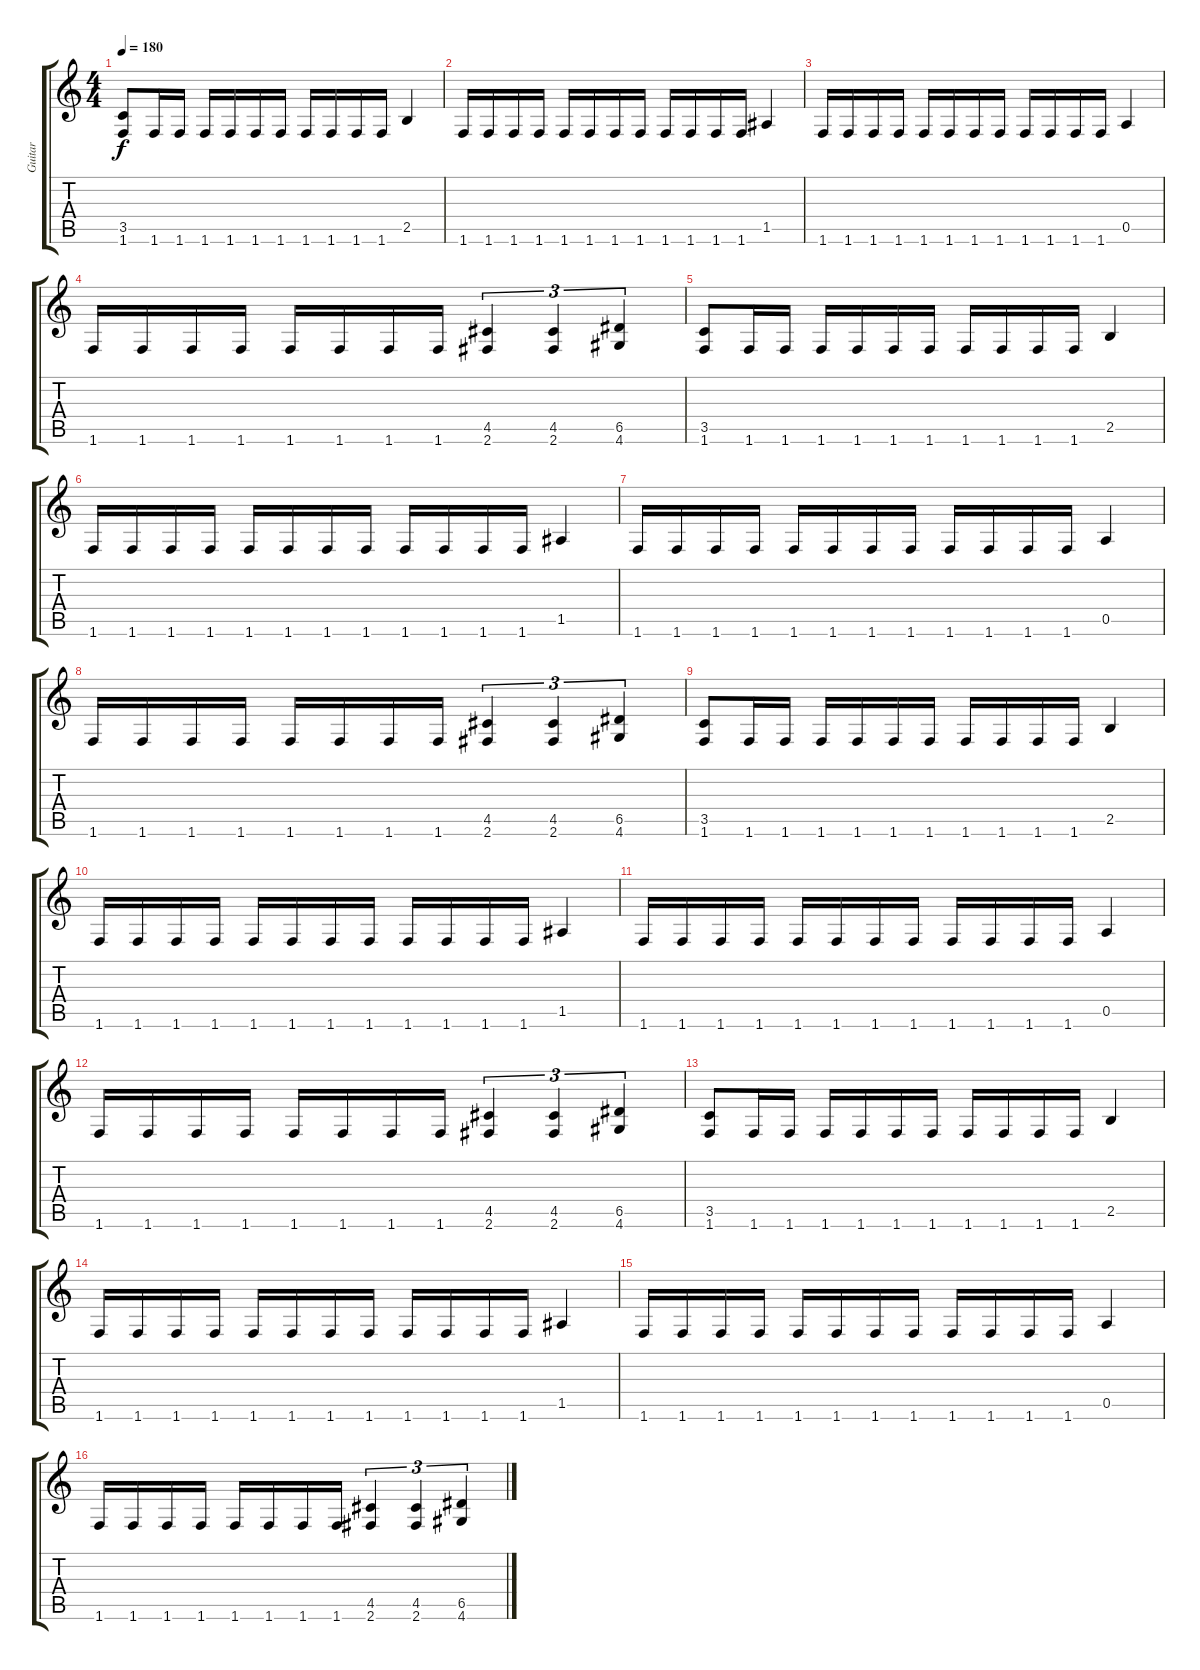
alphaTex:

\track ("Guitar" "Guitar") {instrument distortionguitar}
\staff {score tabs}
\tuning (E4 B3 G3 D3 A2 E2) {hide}
\ts (4 4)
\tempo 180
\clef g2
\ks c
(3.5 1.6).8{dy f instrument distortionguitar} 1.6.16 1.6.16 1.6.16 1.6.16 1.6.16 1.6.16 1.6.16 1.6.16 1.6.16 1.6.16 2.5.4 |
1.6.16 1.6.16 1.6.16 1.6.16 1.6.16 1.6.16 1.6.16 1.6.16 1.6.16 1.6.16 1.6.16 1.6.16 1.5.4 |
1.6.16 1.6.16 1.6.16 1.6.16 1.6.16 1.6.16 1.6.16 1.6.16 1.6.16 1.6.16 1.6.16 1.6.16 0.5.4 |
1.6.16 1.6.16 1.6.16 1.6.16 1.6.16 1.6.16 1.6.16 1.6.16 (4.5 2.6).4{tu (3 2)} (4.5 2.6).4{tu (3 2)} (6.5 4.6).4{tu (3 2)} |
(3.5 1.6).8 1.6.16 1.6.16 1.6.16 1.6.16 1.6.16 1.6.16 1.6.16 1.6.16 1.6.16 1.6.16 2.5.4 |
1.6.16 1.6.16 1.6.16 1.6.16 1.6.16 1.6.16 1.6.16 1.6.16 1.6.16 1.6.16 1.6.16 1.6.16 1.5.4 |
1.6.16 1.6.16 1.6.16 1.6.16 1.6.16 1.6.16 1.6.16 1.6.16 1.6.16 1.6.16 1.6.16 1.6.16 0.5.4 |
1.6.16 1.6.16 1.6.16 1.6.16 1.6.16 1.6.16 1.6.16 1.6.16 (4.5 2.6).4{tu (3 2)} (4.5 2.6).4{tu (3 2)} (6.5 4.6).4{tu (3 2)} |
(3.5 1.6).8 1.6.16 1.6.16 1.6.16 1.6.16 1.6.16 1.6.16 1.6.16 1.6.16 1.6.16 1.6.16 2.5.4 |
1.6.16 1.6.16 1.6.16 1.6.16 1.6.16 1.6.16 1.6.16 1.6.16 1.6.16 1.6.16 1.6.16 1.6.16 1.5.4 |
1.6.16 1.6.16 1.6.16 1.6.16 1.6.16 1.6.16 1.6.16 1.6.16 1.6.16 1.6.16 1.6.16 1.6.16 0.5.4 |
1.6.16 1.6.16 1.6.16 1.6.16 1.6.16 1.6.16 1.6.16 1.6.16 (4.5 2.6).4{tu (3 2)} (4.5 2.6).4{tu (3 2)} (6.5 4.6).4{tu (3 2)} |
(3.5 1.6).8 1.6.16 1.6.16 1.6.16 1.6.16 1.6.16 1.6.16 1.6.16 1.6.16 1.6.16 1.6.16 2.5.4 |
1.6.16 1.6.16 1.6.16 1.6.16 1.6.16 1.6.16 1.6.16 1.6.16 1.6.16 1.6.16 1.6.16 1.6.16 1.5.4 |
1.6.16 1.6.16 1.6.16 1.6.16 1.6.16 1.6.16 1.6.16 1.6.16 1.6.16 1.6.16 1.6.16 1.6.16 0.5.4 |
1.6.16 1.6.16 1.6.16 1.6.16 1.6.16 1.6.16 1.6.16 1.6.16 (4.5 2.6).4{tu (3 2)} (4.5 2.6).4{tu (3 2)} (6.5 4.6).4{tu (3 2)}
